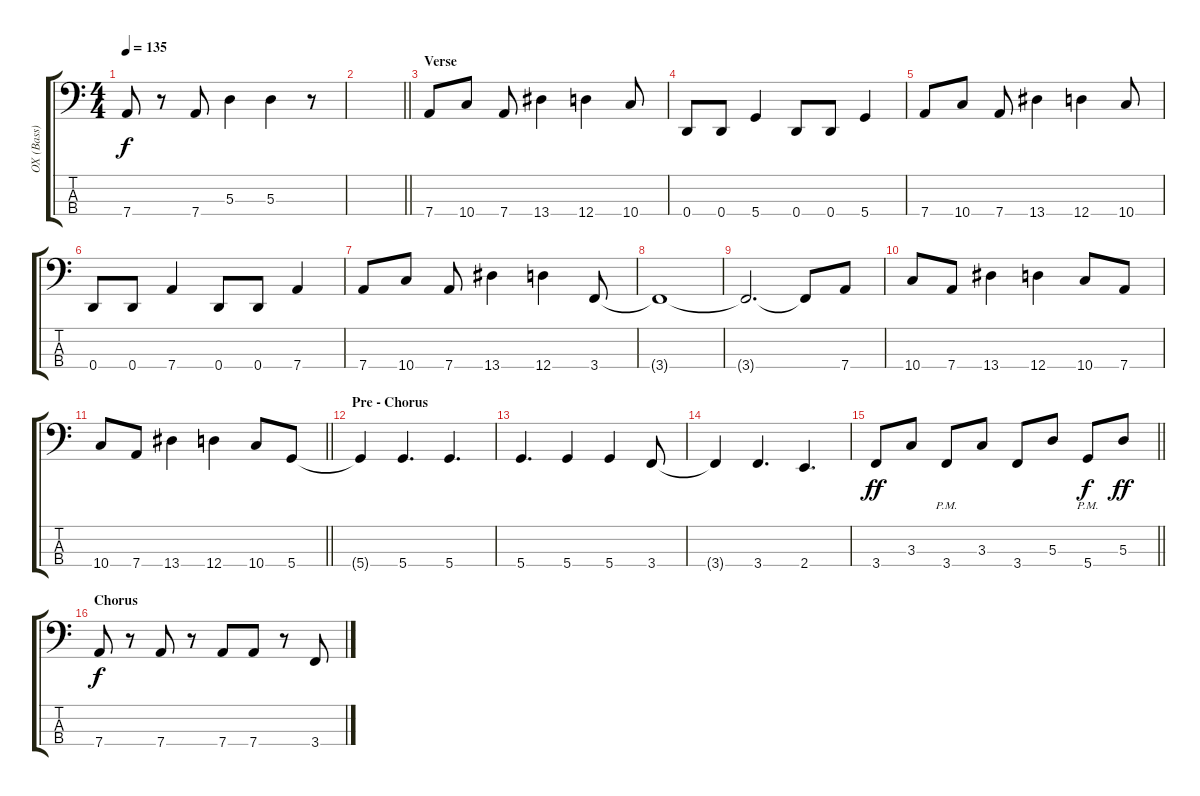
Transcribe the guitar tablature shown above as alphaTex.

\track ("OX (Bass)" "OX (Bass)") {instrument electricbasspick}
\staff {score tabs}
\tuning (G2 D2 A1 D1) {hide}
\ts (4 4)
\tempo 135
\clef f4
\ks c
7.4.8{dy f} r.8 7.4.8 5.3.4 5.3.4 r.8 |
\barLineRight lightlight
|
\section ("" "Verse")
7.4.8 10.4.8 7.4.8 13.4.4 12.4.4 10.4.8 |
0.4.8 0.4.8 5.4.4 0.4.8 0.4.8 5.4.4 |
7.4.8 10.4.8 7.4.8 13.4.4 12.4.4 10.4.8 |
0.4.8 0.4.8 7.4.4 0.4.8 0.4.8 7.4.4 |
7.4.8 10.4.8 7.4.8 13.4.4 12.4.4 3.4.8 |
3.4{t}.1 |
3.4{t}.2{d} 3.4{t}.8 7.4.8 |
10.4.8 7.4.8 13.4.4 12.4.4 10.4.8 7.4.8 |
\barLineRight lightlight
10.4.8 7.4.8 13.4.4 12.4.4 10.4.8 5.4.8 |
\section ("" "Pre - Chorus")
5.4{t}.4 5.4.4{d} 5.4.4{d} |
5.4.4{d} 5.4.4 5.4.4 3.4.8 |
3.4{t}.4 3.4.4{d} 2.4.4{d} |
\barLineRight lightlight
3.4.8{dy ff} 3.3.8 3.4{pm}.8 3.3.8 3.4.8 5.3.8 5.4{pm}.8{dy f} 5.3.8{dy ff} |
\section ("" "Chorus")
7.4.8{dy f} r.8 7.4.8 r.8 7.4.8 7.4.8 r.8 3.4.8
